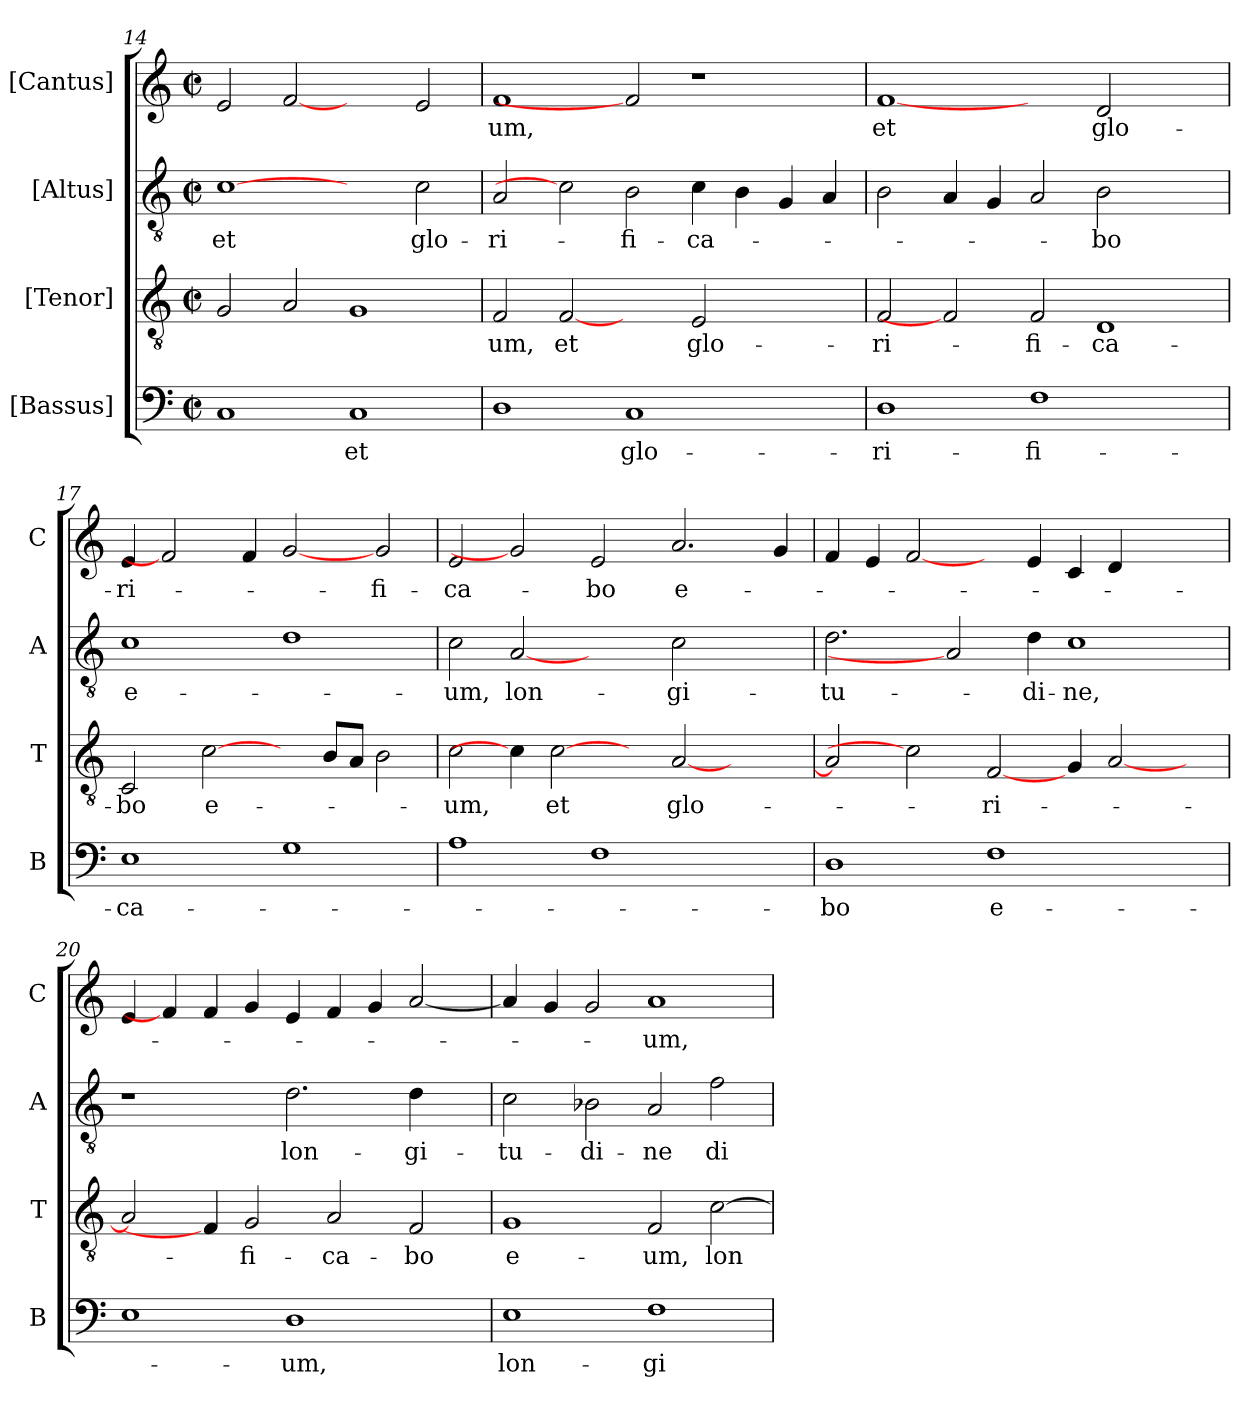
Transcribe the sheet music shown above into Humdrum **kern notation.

**kern	**text	**kern	**text	**kern	**text	**kern	**text
*part4	*part4	*part3	*part3	*part2	*part2	*part1	*part1
*staff4	*staff4	*staff3	*staff3	*staff2	*staff2	*staff1	*staff1
*I"[Bassus]	*	*I"[Tenor]	*	*I"[Altus]	*	*I"[Cantus]	*
*I'B	*	*I'T	*	*I'A	*	*I'C	*
*clefF4	*	*clefGv2	*	*clefGv2	*	*clefG2	*
*k[]	*	*k[]	*	*k[]	*	*k[]	*
*C:	*	*C:	*	*C:	*	*C:	*
*M2/2	*	*M2/2	*	*M2/2	*	*M2/2	*
*met(c|)	*	*met(c|)	*	*met(c|)	*	*met(c|)	*
=14	=14	=14	=14	=14	=14	=14	=14
!	!	!	!	!	!LO:LY:b	!	!
1C	.	2G/	.	[1c	et	2e/	.
.	.	2A/	.	.	.	[2f	.
!	!LO:LY:b	!	!	!	!	!	!
1C	et	1G	.	2ryy	.	2ryy	.
!	!	!	!	!	!LO:LY:b	!	!
.	.	.	.	2c\	glo-	2e/	.
=15	=15	=15	=15	=15	=15	=15	=15
!	!	!	!LO:LY:b	!	!LO:LY:b	!	!LO:LY:b
1D	.	2F/	-um,	2A/	-ri-	1f	-um,
!	!	!	!LO:LY:b	!	!	!	!
.	.	[2F	et	2c]	.	.	.
!	!LO:LY:b	!	!	!	!LO:LY:b	!	!
1C	glo-	2ryy	.	2B\	-fi-	2f]	.
!	!	!	!LO:LY:b	!	!LO:LY:b	!	!
.	.	2E/	glo-	4c\	-ca-	1r	.
.	.	.	.	4B\	.	.	.
2ryy	.	2ryy	.	4G/	.	.	.
.	.	.	.	4A/	.	.	.
=16	=16	=16	=16	=16	=16	=16	=16
!	!LO:LY:b	!	!LO:LY:b	!	!	!	!LO:LY:b
1D	-ri-	2F/	-ri-	2B\	.	[1f	et
.	.	2F]	.	4A/	.	.	.
.	.	.	.	4G/	.	.	.
!	!LO:LY:b	!	!LO:LY:b	!	!	!	!
1F	-fi-	2F/	-fi-	2A/	.	2ryy	.
!	!	!	!LO:LY:b	!	!LO:LY:b	!	!LO:LY:b
.	.	1D	-ca-	2B\	-bo	2d/	glo-
2ryy	.	.	.	2ryy	.	2ryy	.
=17	=17	=17	=17	=17	=17	=17	=17
!	!LO:LY:b	!	!LO:LY:b	!	!LO:LY:b	!	!LO:LY:b
1E	-ca-	2C/	-bo	1c	e-	4e/	-ri-
.	.	.	.	.	.	2f]	.
!	!	!	!LO:LY:b	!	!	!	!
.	.	[2c\	e-	.	.	.	.
.	.	.	.	.	.	4f/	.
1G	.	4ryy	.	1d	.	[2g	.
.	.	8B/L	.	.	.	.	.
.	.	8A/J	.	.	.	.	.
!	!	!	!	!	!	!	!LO:LY:b
.	.	2B\	.	.	.	2g/	-fi-
=18	=18	=18	=18	=18	=18	=18	=18
!	!	!	!LO:LY:b	!	!LO:LY:b	!	!LO:LY:b
1A	.	2c\	-um,	2c\	-um,	2e/	-ca-
!	!	!	!	!	!LO:LY:b	!	!
.	.	4c\]	.	[2A	lon-	2g]	.
!	!	!	!LO:LY:b	!	!	!	!
.	.	[2c	et	.	.	.	.
!	!	!	!	!	!	!	!LO:LY:b
1F	.	.	.	2ryy	.	2e/	-bo
.	.	4ryy	.	.	.	.	.
!	!	!	!LO:LY:b	!	!LO:LY:b	!	!LO:LY:b
.	.	[2A/	glo-	2c\	-gi-	2.a/	e-
2ryy	.	2ryy	.	2ryy	.	.	.
.	.	.	.	.	.	4g/	.
!!LO:LB:g=z
=19	=19	=19	=19	=19	=19	=19	=19
!	!LO:LY:b	!	!	!	!LO:LY:b	!	!
1D	-bo	2A/]	.	2.d\	-tu-	4f/	.
.	.	.	.	.	.	4e/	.
.	.	2c]	.	.	.	[2f/	.
.	.	.	.	2A]	.	.	.
!	!LO:LY:b	!	!LO:LY:b	!	!	!	!
1F	e-	[2F/	-ri-	.	.	4ryy	.
!	!	!	!	!	!LO:LY:b	!	!
.	.	.	.	4d\	-di-	4e/	.
!	!	!	!	!	!LO:LY:b	!	!
.	.	4G/	.	1c	-ne,	4c/	.
.	.	[2A/	.	.	.	4d/	.
2ryy	.	.	.	.	.	2ryy	.
.	.	4ryy	.	.	.	.	.
=20	=20	=20	=20	=20	=20	=20	=20
1E	.	2A/]	.	1r	.	4e/	.
.	.	.	.	.	.	4f/]	.
.	.	4F/]	.	.	.	4f/	.
!	!	!	!LO:LY:b	!	!	!	!
.	.	2G/	-fi-	.	.	4g/	.
!	!LO:LY:b	!	!	!	!LO:LY:b	!	!
1D	-um,	.	.	2.d\	lon-	4e/	.
!	!	!	!LO:LY:b	!	!	!	!
.	.	2A/	-ca-	.	.	4f/	.
.	.	.	.	.	.	4g/	.
!	!	!	!LO:LY:b	!	!LO:LY:b	!	!
.	.	2F/	-bo	4d\	-gi-	[2a/	.
4ryy	.	.	.	4ryy	.	.	.
=21	=21	=21	=21	=21	=21	=21	=21
!	!LO:LY:b	!	!LO:LY:b	!	!LO:LY:b	!	!
1E	lon-	1G	e-	2c\	-tu-	4a/]	.
.	.	.	.	.	.	4g/	.
!	!	!	!	!	!LO:LY:b	!	!
.	.	.	.	2B-X\	-di-	2g/	.
!	!LO:LY:b	!	!LO:LY:b	!	!LO:LY:b	!	!LO:LY:b
1F	-gi-	2F/	-um,	2A/	-ne	1a	-um,
!	!	!	!LO:LY:b	!	!LO:LY:b	!	!
.	.	[2c\	lon-	2f\	di-	.	.
=	=	=	=	=	=	=	=
*-	*-	*-	*-	*-	*-	*-	*-
